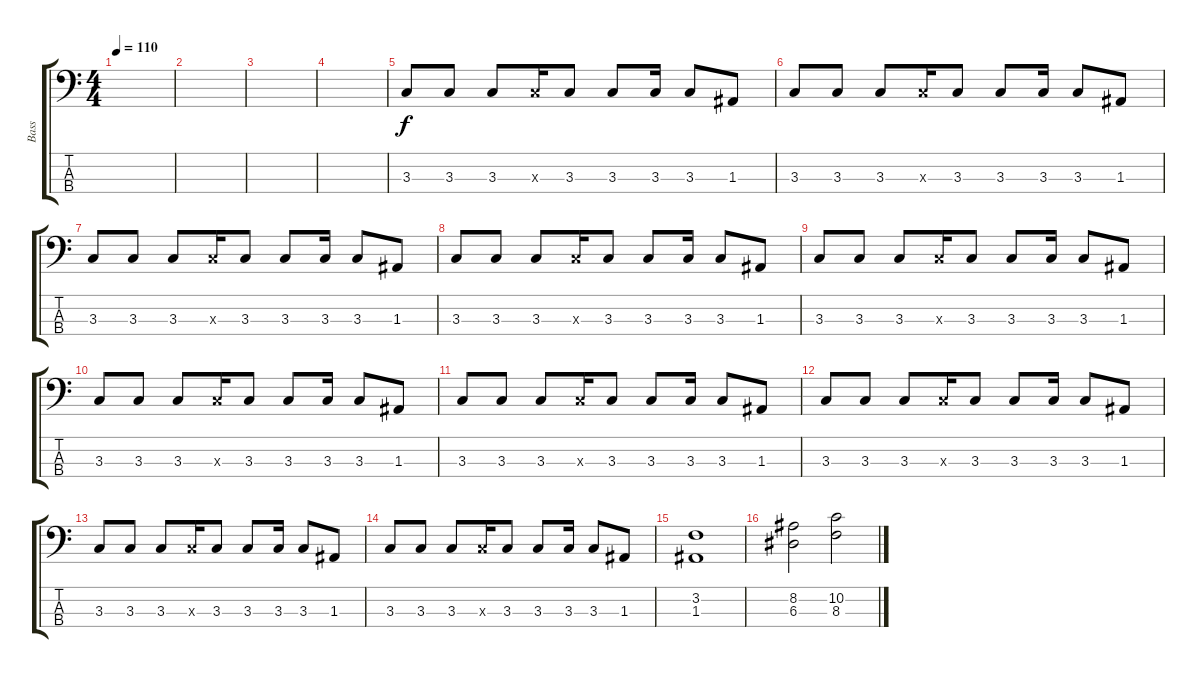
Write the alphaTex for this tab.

\track ("Bass" "Bass") {instrument electricbasspick}
\staff {score tabs}
\tuning (G2 D2 A1 E1) {hide}
\ts (4 4)
\tempo 110
\clef f4
\ks c
|
|
|
|
3.3.8 3.3.8 3.3.8 3.3{x}.16 3.3.8 3.3.8 3.3.16 3.3.8 1.3.8 |
3.3.8 3.3.8 3.3.8 3.3{x}.16 3.3.8 3.3.8 3.3.16 3.3.8 1.3.8 |
3.3.8 3.3.8 3.3.8 3.3{x}.16 3.3.8 3.3.8 3.3.16 3.3.8 1.3.8 |
3.3.8 3.3.8 3.3.8 3.3{x}.16 3.3.8 3.3.8 3.3.16 3.3.8 1.3.8 |
3.3.8 3.3.8 3.3.8 3.3{x}.16 3.3.8 3.3.8 3.3.16 3.3.8 1.3.8 |
3.3.8 3.3.8 3.3.8 3.3{x}.16 3.3.8 3.3.8 3.3.16 3.3.8 1.3.8 |
3.3.8 3.3.8 3.3.8 3.3{x}.16 3.3.8 3.3.8 3.3.16 3.3.8 1.3.8 |
3.3.8 3.3.8 3.3.8 3.3{x}.16 3.3.8 3.3.8 3.3.16 3.3.8 1.3.8 |
3.3.8 3.3.8 3.3.8 3.3{x}.16 3.3.8 3.3.8 3.3.16 3.3.8 1.3.8 |
3.3.8 3.3.8 3.3.8 3.3{x}.16 3.3.8 3.3.8 3.3.16 3.3.8 1.3.8 |
(3.2 1.3).1 |
(8.2 6.3).2 (10.2 8.3).2
